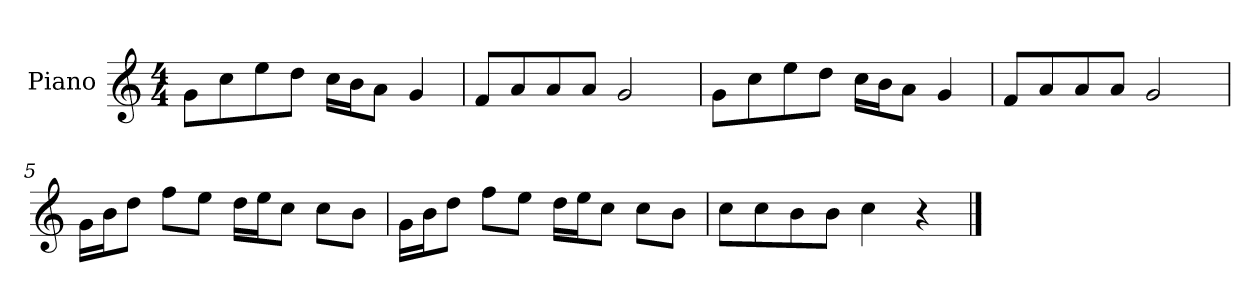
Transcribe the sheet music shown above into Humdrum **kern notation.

**kern
*part1
*staff1
*I"Piano
*I'P-no
*clefG2
*k[]
*M4/4
*MM90
=1
8g\L
8cc\
8ee\
8dd\J
16cc\LL
16b\J
8a\J
4g/
=2
8f/L
8a/
8a/
8a/J
2g/
=3
8g\L
8cc\
8ee\
8dd\J
16cc\LL
16b\J
8a\J
4g/
=4
8f/L
8a/
8a/
8a/J
2g/
=5
16g\LL
16b\J
8dd\J
8ff\L
8ee\J
16dd\LL
16ee\J
8cc\J
8cc\L
8b\J
!!LO:LB:g=z
=6
16g\LL
16b\J
8dd\J
8ff\L
8ee\J
16dd\LL
16ee\J
8cc\J
8cc\L
8b\J
=7
8cc\L
8cc\
8b\
8b\J
4cc\
4r
==
*-
